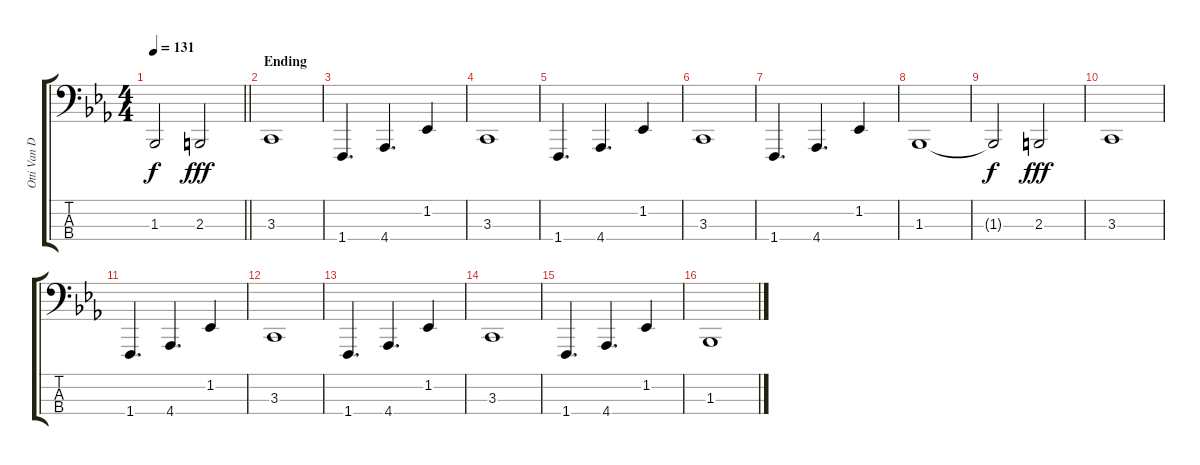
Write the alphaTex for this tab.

\track ("Otti Van Der Werf (Bass)" "Otti Van D") {instrument lead2sawtooth}
\staff {score tabs}
\tuning (G2 D2 A1 E1) {hide}
\ts (4 4)
\tempo 131
\clef f4
\barLineRight lightlight
\ks cminor
1.3{t}.2{dy f} 2.3.2{dy fff} |
\section ("" "Ending")
3.3.1 |
1.4.4{d} 4.4.4{d} 1.2.4 |
3.3.1 |
1.4.4{d} 4.4.4{d} 1.2.4 |
3.3.1 |
1.4.4{d} 4.4.4{d} 1.2.4 |
1.3.1 |
1.3{t}.2{dy f} 2.3.2{dy fff} |
3.3.1 |
1.4.4{d} 4.4.4{d} 1.2.4 |
3.3.1 |
1.4.4{d} 4.4.4{d} 1.2.4 |
3.3.1 |
1.4.4{d} 4.4.4{d} 1.2.4 |
1.3.1
